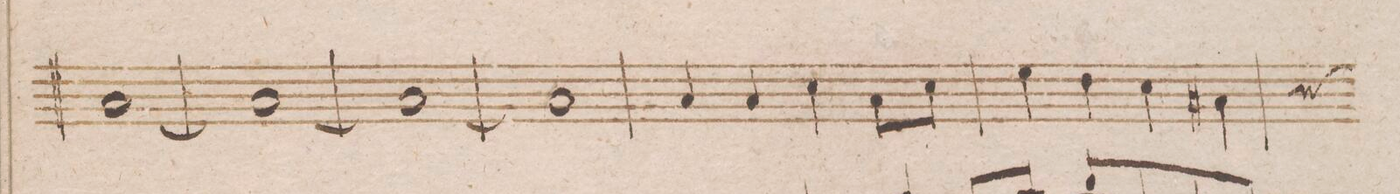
**kern	**dynam
*I"Violoncello et Baſso.	*
*clefF4	*
*k[b-]	*
*met(c)	*
*M4/4	*
[1C	.
=252	=252
1C_	.
=253	=253
1C_	.
=254	=254
1C]	.
=255	=255
4C/	.
4C/	.
4E\	.
8C\L	.
8E\J	.
=256	=256
4G\	.
4F\	.
4E\	.
4C#X\	.
*custos:E	*
=257	=257
*-	*-
